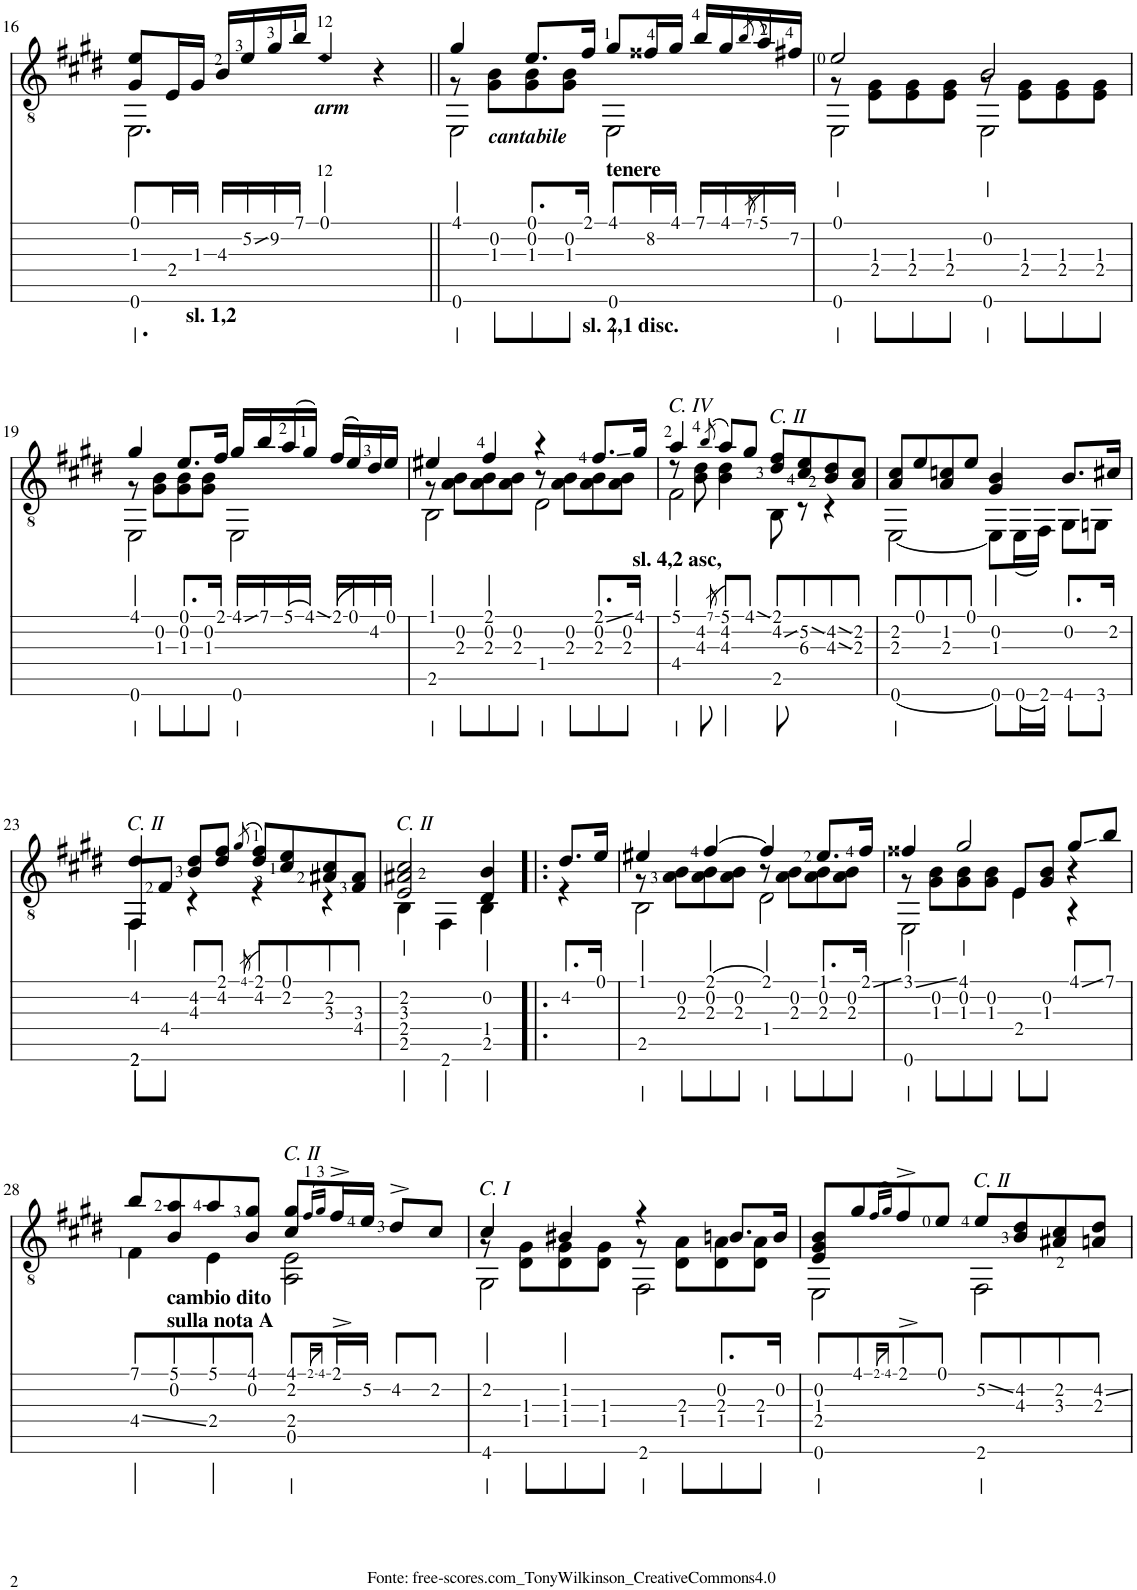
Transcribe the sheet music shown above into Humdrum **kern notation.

**kern	**kern
*part2	*part1
*staff2	*staff1
*I"Chitarra classica (Intavolatura)	*I"Guitar
!!LO:PB:g=z
*	*clefGv2
*k[f#c#g#d#]	*k[f#c#g#d#]
*M4/4	*M4/4
*met(c)	*met(c)
=16	=16
*^	*^
8G#/ 8e/L	2.EE\	8G#/ 8e/L	2.EE\
16E/L	.	16E/L	.
!LO:TX:b:B:t=sl. 1,2	!	!	!
16G#/JJ	.	16G#/JJ	.
16B/LL	.	16B/LL	.
16e/	.	16e/	.
16g#/	.	16g#/	.
16b/JJ	.	16b/JJ	.
!	!	!LO:TX:a:t=12	!
!	!	!LO:TX:b:Bi:t=arm	!
!LO:TX:a:t=12	!	!	!
4e/	.	4e/	.
4r	4ryy	4r	4ryy
=17||	=17||	=17||	=17||
*	*^	*	*^
4g#/	8r	2EE\	4g#/	8r	2EE\
!	!	!	!	!LO:TX:b:Bi:t=cantabile	!
.	8G#\ 8B\L	.	.	8G#\ 8B\L	.
8.e/L	8G#\ 8B\	.	8.e/L	8G#\ 8B\	.
.	8G#\ 8B\J	.	.	8G#\ 8B\J	.
!LO:TX:b:B:t=sl. 2,1 disc.	!	!	!	!	!
16f#/Jk	.	.	16f#/Jk	.	.
!LO:TX:a:B:t=tenere	!	!	!	!	!
8g#/L	2ryy	2EE\	8g#/L	2ryy	2EE\
16f##X/L	.	.	16f##X/L	.	.
16g#/JJ	.	.	16g#/JJ	.	.
16b/LL	.	.	16b/LL	.	.
16g#/	.	.	16g#/	.	.
(8qb/	.	.	(8qb/	.	.
16a/)	.	.	16a/)	.	.
16f#X/JJ	.	.	16f#X/JJ	.	.
=18	=18	=18	=18	=18	=18
2e/	8r	2EE\	2e/	8r	2EE\
.	8E\ 8G#\L	.	.	8E\ 8G#\L	.
.	8E\ 8G#\	.	.	8E\ 8G#\	.
.	8E\ 8G#\J	.	.	8E\ 8G#\J	.
2B/	8r	2EE\	2B/	8r	2EE\
.	8E\ 8G#\L	.	.	8E\ 8G#\L	.
.	8E\ 8G#\	.	.	8E\ 8G#\	.
.	8E\ 8G#\J	.	.	8E\ 8G#\J	.
!!LO:LB:g=z	!!	!!
=19	=19	=19	=19	=19	=19
4g#/	8r	2EE\	4g#/	8r	2EE\
.	8G#\ 8B\L	.	.	8G#\ 8B\L	.
8.e/L	8G#\ 8B\	.	8.e/L	8G#\ 8B\	.
.	8G#\ 8B\J	.	.	8G#\ 8B\J	.
16f#/Jk	.	.	16f#/Jk	.	.
16g#/LL	2ryy	2EE\	16g#/LL	2ryy	2EE\
16b/	.	.	16b/	.	.
(16a/	.	.	(16a/	.	.
16g#/JJ)	.	.	16g#/JJ)	.	.
(16f#/LL	.	.	(16f#/LL	.	.
16e/)	.	.	16e/)	.	.
16d#/	.	.	16d#/	.	.
16e/JJ	.	.	16e/JJ	.	.
=20	=20	=20	=20	=20	=20
4e#X/	8r	2BB\	4e#X/	8r	2BB\
.	8A\ 8B\L	.	.	8A\ 8B\L	.
4f#/	8A\ 8B\	.	4f#/	8A\ 8B\	.
.	8A\ 8B\J	.	.	8A\ 8B\J	.
4r	8r	2D#\	4r	8r	2D#\
.	8A\ 8B\L	.	.	8A\ 8B\L	.
8.f#/L	8A\ 8B\	.	8.f#/L	8A\ 8B\	.
.	8A\ 8B\J	.	.	8A\ 8B\J	.
!LO:TX:a:B:t=sl. 4,2 asc,	!	!	!	!	!
16g#/Jk	.	.	16g#/Jk	.	.
=21	=21	=21	=21	=21	=21
!	!	!	!LO:TX:a:i:t=C. IV	!	!
4a/	8r	2F#\	4a/	8r	2F#\
.	8B\ 8d#\	.	.	8B\ 8d#\	.
(8qb/	.	.	(8qb/	.	.
8a/L)	4B\ 4d#\	.	8a/L)	4B\ 4d#\	.
8g#/J	.	.	8g#/J	.	.
!	!	!	!LO:TX:a:i:t=C. II	!	!
8d#/ 8f#/L	2ryy	8BB\	8d#/ 8f#/L	2ryy	8BB\
8c#/ 8e/	.	8r	8c#/ 8e/	.	8r
8B/ 8d#/	.	4r	8B/ 8d#/	.	4r
8A/ 8c#/J	.	.	8A/ 8c#/J	.	.
*	*v	*v	*	*	*
*	*	*	*v	*v
=22	=22	=22	=22
8A/ 8c#/L	[2EE\	8A/ 8c#/L	[2EE\
8e/	.	8e/	.
8A/ 8cn/	.	8A/ 8cn/	.
8e/J	.	8e/J	.
4G#/ 4B/	8EE\L]	4G#/ 4B/	8EE\L]
.	(16EE\L	.	(16EE\L
.	16FF#\JJ)	.	16FF#\JJ)
8.B/L	8GG#\L	8.B/L	8GG#\L
.	8GGn\J	.	8GGn\J
16c#X/Jk	.	16c#X/Jk	.
!!LO:LB:g=z
=23	=23	=23	=23
*	*^	*	*^
!	!	!	!LO:TX:a:i:t=C. II	!	!
4d#/	8FF#\L	4FF#\	4d#/	8FF#/L	4FF#\
.	8F#\J	.	.	8F#/J	.
8B/ 8d#/L	4r	2.ryy	8B/ 8d#/L	4r	2.ryy
8d#/ 8f#/J	.	.	8d#/ 8f#/J	.	.
(8qg#/	.	.	(8qg#/	.	.
8d#/ 8f#/L)	4r	.	8d#/ 8f#/L)	4r	.
8c#/ 8e/	.	.	8c#/ 8e/	.	.
8A#X/ 8c#/	4r	.	8A#X/ 8c#/	4r	.
8F#/ 8A#/J	.	.	8F#/ 8A#/J	.	.
*	*v	*v	*	*	*
*	*	*	*v	*v
=24	=24	=24	=24
!	!	!LO:TX:a:i:t=C. II	!
2E/ 2A#X/ 2c#/	4BB\	2E/ 2A#X/ 2c#/	4BB\
.	4FF#\	.	4FF#\
4D#/ 4B/	4BB\	4D#/ 4B/	4BB\
=25!|:	=25!|:	=25!|:	=25!|:
8.d#/L	4r	8.d#/L	4r
16e/Jk	.	16e/Jk	.
=26	=26	=26	=26
*	*^	*	*^
4e#X/	8r	2BB\	4e#X/	8r	2BB\
.	8A\ 8B\L	.	.	8A\ 8B\L	.
[4f#/	8A\ 8B\	.	[4f#/	8A\ 8B\	.
.	8A\ 8B\J	.	.	8A\ 8B\J	.
4f#/]	8r	2D#\	4f#/]	8r	2D#\
.	8A\ 8B\L	.	.	8A\ 8B\L	.
8.e#/L	8A\ 8B\	.	8.e#/L	8A\ 8B\	.
.	8A\ 8B\J	.	.	8A\ 8B\J	.
16f#/Jk	.	.	16f#/Jk	.	.
=27	=27	=27	=27	=27	=27
4f##X/	8r	2EE\	4f##X/	8r	2EE\
.	8G#\ 8B\L	.	.	8G#\ 8B\L	.
2g#/	8G#\ 8B\	.	2g#/	8G#\ 8B\	.
.	8G#\ 8B\J	.	.	8G#\ 8B\J	.
.	8E\L	4E\	.	8E/L	4E\
.	8G#\ 8B\J	.	.	8G#/ 8B/J	.
8g#/L	4r	4r	8g#/L	4r	4r
8b/J	.	.	8b/J	.	.
*	*v	*v	*	*	*
*	*	*	*v	*v
!!LO:LB:g=z
=28	=28	=28	=28
8b/L	4F#\	8b/L	4F#\
!LO:TX:a:B:t=cambio dito	!	!	!
!LO:TX:a:t=sulla nota A	!	!	!
8B/ 8a/	.	8B/ 8a/	.
8a/	4E\	8a/	4E\
8B/ 8g#/J	.	8B/ 8g#/J	.
!	!	!LO:TX:a:i:t=C. II	!
8c#/ 8g#/L	2AA\ 2E\	8c#/ 8g#/L	2AA\ 2E\
(16qf#/LL	.	(16qf#/LL	.
16qg#/JJ)	.	16qg#/JJ)	.
16f#^/L	.	16f#^/L	.
16e/JJ	.	16e/JJ	.
8d#/L	.	8d#^/L	.
8c#/J	.	8c#/J	.
=29	=29	=29	=29
*	*^	*	*^
!	!	!	!LO:TX:a:i:t=C. I	!	!
4c#/	8r	2GG#\	4c#/	8r	2GG#\
.	8D#\ 8G#\L	.	.	8D#\ 8G#\L	.
4B#X/	8D#\ 8G#\	.	4B#X/	8D#\ 8G#\	.
.	8D#\ 8G#\J	.	.	8D#\ 8G#\J	.
4r	8r	2FF#\	4r	8r	2FF#\
.	8D#\ 8A\L	.	.	8D#\ 8A\L	.
8.Bn/L	8D#\ 8A\	.	8.Bn/L	8D#\ 8A\	.
.	8D#\ 8A\J	.	.	8D#\ 8A\J	.
16B/Jk	.	.	16B/Jk	.	.
*	*v	*v	*	*	*
*	*	*	*v	*v
=30	=30	=30	=30
8E/ 8G#/ 8B/L	2EE\	8E/ 8G#/ 8B/L	2EE\
8g#/	.	8g#/	.
(16qf#/LL	.	(16qf#/LL	.
16qg#/JJ)	.	16qg#/JJ)	.
8f#^/	.	8f#^/	.
8e/J	.	8e/J	.
!	!	!LO:TX:a:i:t=C. II	!
8e/L	2FF#\	8e/L	2FF#\
8B/ 8d#/	.	8B/ 8d#/	.
8A#X/ 8c#/	.	8A#X/ 8c#/	.
8An/ 8d#/J	.	8An/ 8d#/J	.
*v	*v	*	*
*	*v	*v
=	=
*-	*-
